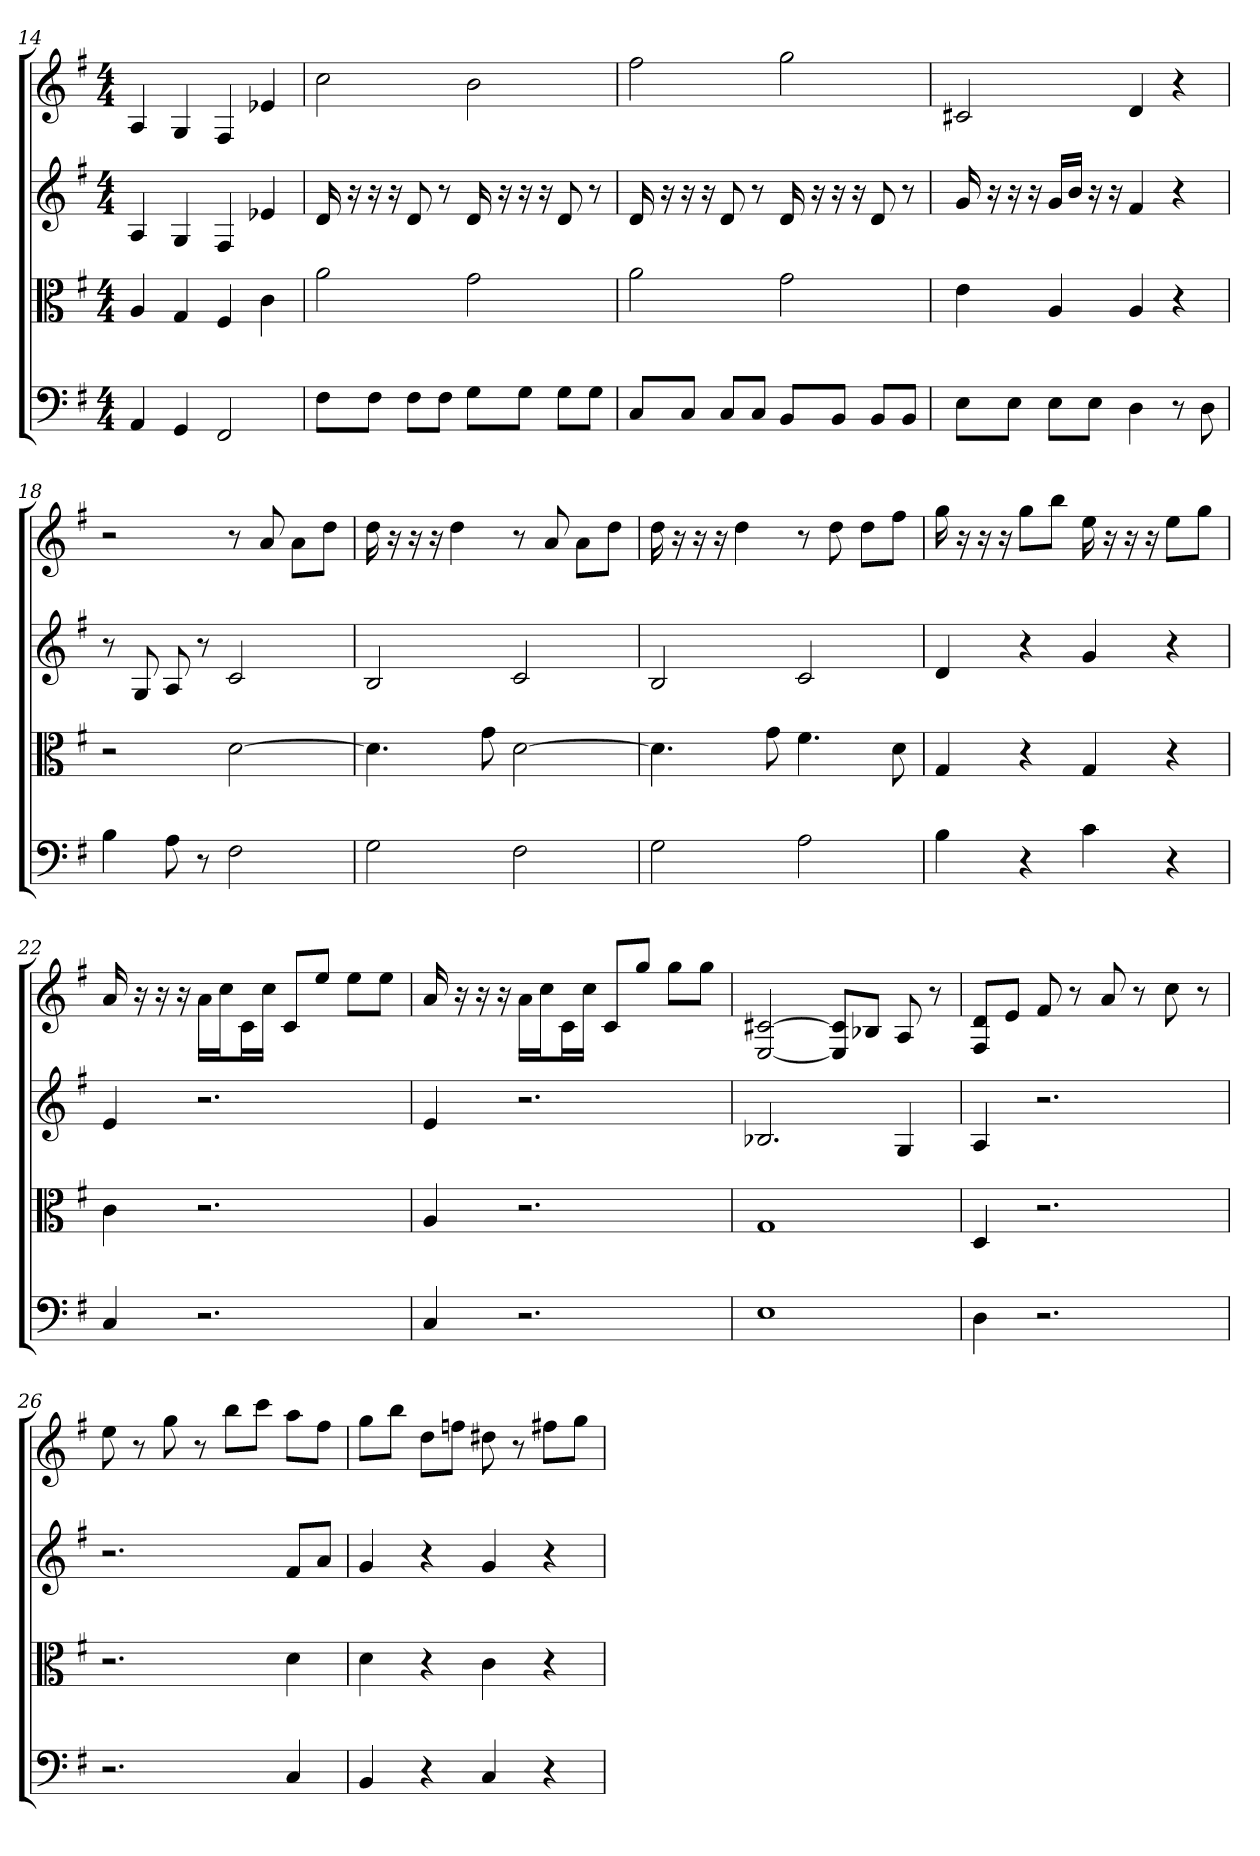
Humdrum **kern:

**kern	**kern	**kern	**kern
*part4	*part3	*part2	*part1
*staff4	*staff3	*staff2	*staff1
*clefF4	*clefC3	*clefG2	*clefG2
*k[f#]	*k[f#]	*k[f#]	*k[f#]
*e:	*e:	*e:	*e:
*M4/4	*M4/4	*M4/4	*M4/4
=14	=14	=14	=14
4AA	4A	4A	4A
4GG	4G	4G	4G
2FF#	4F#	4F#	4F#
.	4c	4e-X	4e-X
=15	=15	=15	=15
8F#\L	2a	16d	2cc
.	.	16r	.
8F#\J	.	16r	.
.	.	16r	.
8F#\L	.	8d	.
8F#\J	.	8r	.
8G\L	2g	16d	2b
.	.	16r	.
8G\J	.	16r	.
.	.	16r	.
8G\L	.	8d	.
8G\J	.	8r	.
=16	=16	=16	=16
8C/L	2a	16d	2ff#
.	.	16r	.
8C/J	.	16r	.
.	.	16r	.
8C/L	.	8d	.
8C/J	.	8r	.
8BB/L	2g	16d	2gg
.	.	16r	.
8BB/J	.	16r	.
.	.	16r	.
8BB/L	.	8d	.
8BB/J	.	8r	.
=17	=17	=17	=17
8E\L	4e	16g	2c#X
.	.	16r	.
8E\J	.	16r	.
.	.	16r	.
8E\L	4A	16g/LL	.
.	.	16b/JJ	.
8E\J	.	16r	.
.	.	16r	.
4D	4A	4f#	4d
8r	4r	4r	4r
8D	.	.	.
=18	=18	=18	=18
4B	2r	8r	2r
.	.	8G	.
8A	.	8A	.
8r	.	8r	.
2F#	[2d	2c	8r
.	.	.	8a
.	.	.	8a\L
.	.	.	8dd\J
=19	=19	=19	=19
2G	4.d]	2B	16dd
.	.	.	16r
.	.	.	16r
.	.	.	16r
.	.	.	4dd
.	8g	.	.
2F#	[2d	2c	8r
.	.	.	8a
.	.	.	8a\L
.	.	.	8dd\J
=20	=20	=20	=20
2G	4.d]	2B	16dd
.	.	.	16r
.	.	.	16r
.	.	.	16r
.	.	.	4dd
.	8g	.	.
2A	4.f#	2c	8r
.	.	.	8dd
.	.	.	8dd\L
.	8d	.	8ff#\J
=21	=21	=21	=21
4B	4G	4d	16gg
.	.	.	16r
.	.	.	16r
.	.	.	16r
4r	4r	4r	8gg\L
.	.	.	8bb\J
4c	4G	4g	16ee
.	.	.	16r
.	.	.	16r
.	.	.	16r
4r	4r	4r	8ee\L
.	.	.	8gg\J
=22	=22	=22	=22
4C	4c	4e	16a
.	.	.	16r
.	.	.	16r
.	.	.	16r
2.r	2.r	2.r	16a\LL
.	.	.	16cc\J
.	.	.	16c\L
.	.	.	16cc\JJ
.	.	.	8c/L
.	.	.	8ee/J
.	.	.	8ee\L
.	.	.	8ee\J
=23	=23	=23	=23
4C	4A	4e	16a
.	.	.	16r
.	.	.	16r
.	.	.	16r
2.r	2.r	2.r	16a\LL
.	.	.	16cc\J
.	.	.	16c\L
.	.	.	16cc\JJ
.	.	.	8c/L
.	.	.	8gg/J
.	.	.	8gg\L
.	.	.	8gg\J
=24	=24	=24	=24
1E	1G	2.B-X	[2E [2c#X
.	.	.	8E]/ 8c#]/L
.	.	.	8B-X/J
.	.	4G	8A
.	.	.	8r
=25	=25	=25	=25
4D	4D	4A	8F#/ 8d/L
.	.	.	8e/J
2.r	2.r	2.r	8f#
.	.	.	8r
.	.	.	8a
.	.	.	8r
.	.	.	8cc
.	.	.	8r
=26	=26	=26	=26
2.r	2.r	2.r	8ee
.	.	.	8r
.	.	.	8gg
.	.	.	8r
.	.	.	8bb\L
.	.	.	8ccc\J
4C	4d	8f#/L	8aa\L
.	.	8a/J	8ff#\J
=27	=27	=27	=27
4BB	4d	4g	8gg\L
.	.	.	8bb\J
4r	4r	4r	8dd\L
.	.	.	8ffn\J
4C	4c	4g	8dd#X
.	.	.	8r
4r	4r	4r	8ff#X\L
.	.	.	8gg\J
=	=	=	=
*-	*-	*-	*-
